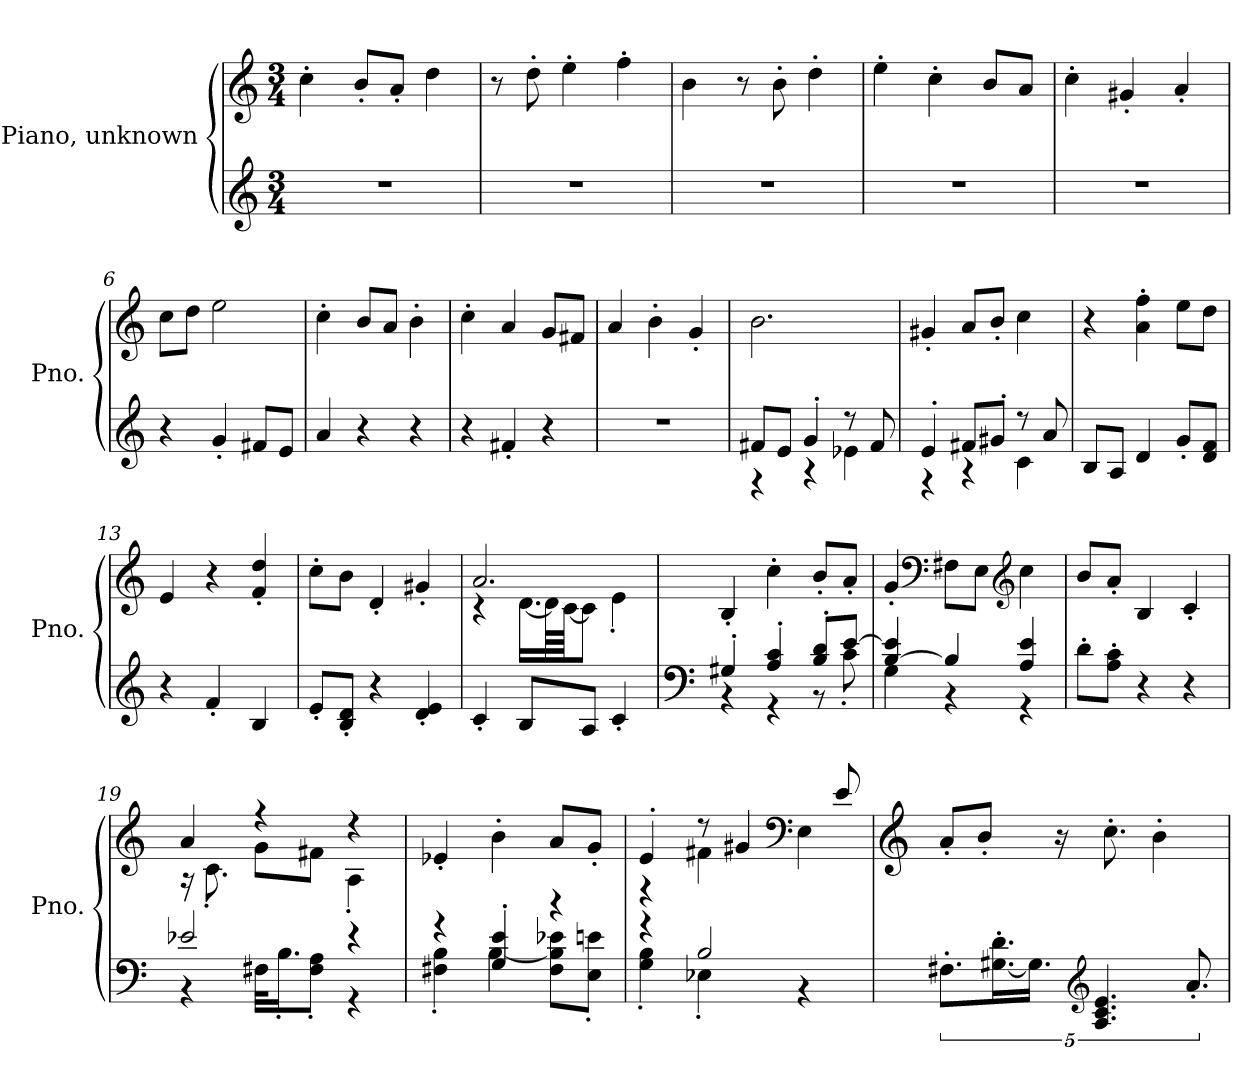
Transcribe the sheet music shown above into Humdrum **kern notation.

**kern	**kern
*part1	*part1
*staff2	*staff1
*I"Piano, unknown	*
*I'Pno.	*
*clefG2	*clefG2
*k[]	*k[]
*M3/4	*M3/4
*MM81	*MM81
=1	=1
2.r	4cc'\
.	8b'/L
.	8a'/J
.	4dd\
=2	=2
2.r	8r
.	8dd'\
.	4ee'\
.	4ff'\
=3	=3
2.r	4b\
.	8r
.	8b'\
.	4dd'\
=4	=4
2.r	4ee'\
.	4cc'\
.	8b/L
.	8a/J
=5	=5
2.r	4cc'\
.	4g#X'/
.	4a'/
=6	=6
4r	8cc\L
.	8dd\J
4g'/	2ee\
8f#X/L	.
8e/J	.
=7	=7
4a/	4cc'\
4r	8b/L
.	8a/J
4r	4b'\
=8	=8
4r	4cc'\
4f#X'/	4a/
4r	8g/L
.	8f#X/J
!!LO:LB:g=z
=9	=9
2.r	4a/
.	4b'\
.	4g'/
=10	=10
*^	*
8f#X/L	4r	2.b\
8e/J	.	.
4g'/	4r	.
8r	4e-X\	.
8f#/	.	.
=11	=11	=11
4e'/	4r	4g#X'/
8f#X/L	4r	8a/L
8g#X'/J	.	8b'/J
8r	4c\	4cc\
8a/	.	.
*v	*v	*
=12	=12
8B/L	4r
8A/J	.
4d/	4a\' 4ff\'
8g'/L	8ee\L
8d/ 8f/J	8dd\J
=13	=13
4r	4e/
4f'/	4r
4B/	4f/' 4dd/'
=14	=14
8e'/L	8cc'\L
8B/' 8d/'J	8b\J
4r	4d'/
4d/' 4e/'	4g#X'/
=15	=15
*	*^
4c'/	2.a/	4r
8B/L	.	[16.d\LL
.	.	64d\LL]
.	.	[64c\JJJ
8A/J	.	8c\J]
4c'/	.	4e'\
*	*v	*v
!!LO:LB:g=z
=16	=16
*clefF4	*
*^	*
4G#X'/	4r	4B'/
4A/' 4c/'	4r	4cc'\
8B/' 8d/'L	8r	8b'/L
[8e/J	8c'\	8a'/J
=17	=17	=17
[4B/ 4e/]	4G\	4g'/
*	*	*clefF4
4B/]	4r	8F#X\L
.	.	8E\J
*	*	*clefG2
4A/ 4e/	4r	4cc\
*v	*v	*
=18	=18
8d'\L	8b/L
8A\' 8c\'J	8a'/J
4r	4B/
4r	4c'/
=19	=19
*^	*^
2e-X/	4r	4a/	16r
.	.	.	8.c'\
.	32F#X\KLL	4r	8g\L
.	16.B'\J	.	.
.	8F#\' 8A\'J	.	8f#X\J
4r	4r	4r	4A'\
*	*	*v	*v
=20	=20	=20
4r	4F#X\' 4B\'	4e-X'/
4G/' 4e/'	[4B\	4b'\
4r	8F#\ 8B\] 8e-X\L	8a/L
.	8E\' 8en\'J	8g'/J
!!LO:LB:g=z
=21	=21	=21
*	*	*^
4r	4G\' 4B\'	4e'/	4r
2B/	4E-X'\	8r	4f#X\
.	.	4g#X/	.
*	*	*clefF4	*
.	4r	.	4E\
.	.	8e/	.
*v	*v	*	*
*	*v	*v
=22	=22
*	*clefG2
10.F#X'\L	8a'/L
.	8b'/J
[20.G#X\' 20.d\'L	.
20.G#\JJ]	.
.	16r
*clefG2	*
5.A/ 5.c/ 5.e/	.
.	8.cc'\
.	4b'\
10.a'/	.
=	=
*-	*-
